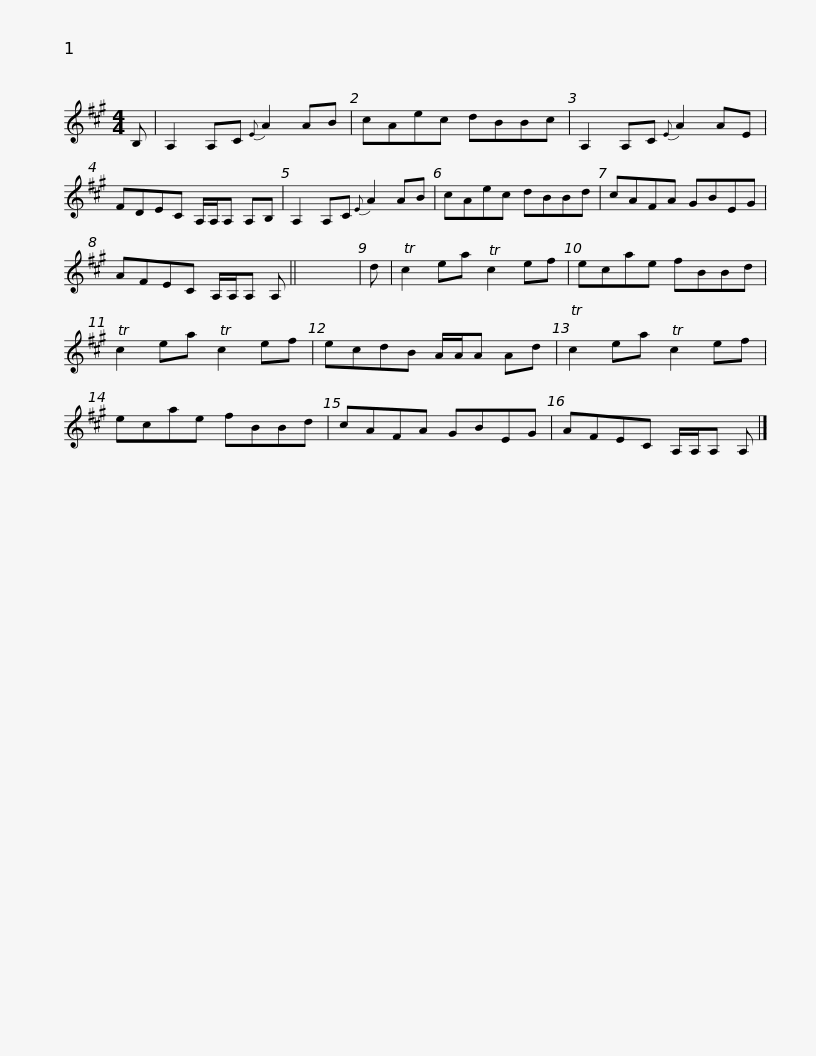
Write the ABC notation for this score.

X:1
L:1/8
M:4/4
I:linebreak $
K:A
V:1 treble
V:1
 B, | A,2 A,C{E} A2 AB | cAec dBBc | A,2 A,C{E} A2 AE | FDEC A,/A,/A, A,B, |$ %5
 A,2 A,C{E} A2 AB | cAec dBBd | cAFA GBEG | AFEC A,/A,/A, A, || x8 | %10
 d | Tc2 ea Tc2 ef |$ ecae fBBd | Tc2 ea Tc2 ef | ecdB A/A/A Ad | %15
 Tc2 ea Tc2 ef | ecae fBBd | cAFA GBEG |$ AFEC A,/A,/A, A, |] %19
